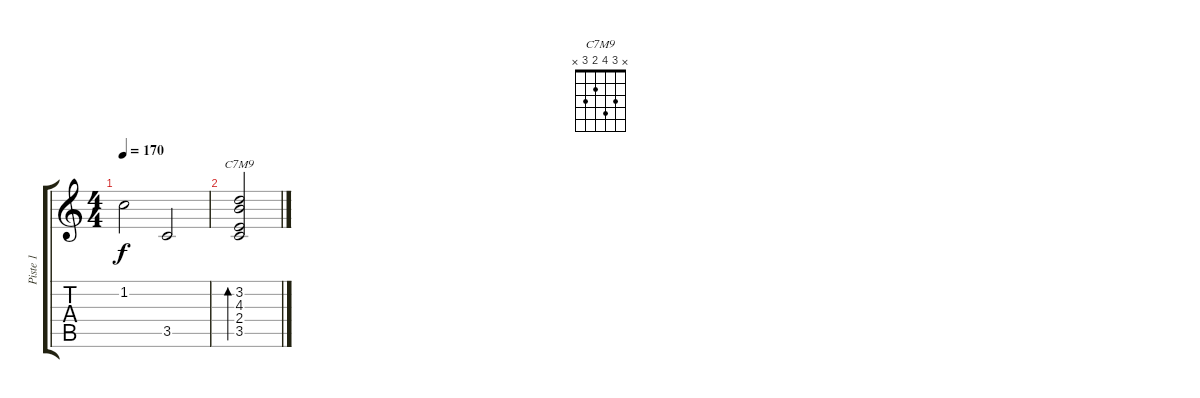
\track ("Piste 1" "Piste 1") {instrument electricbasspick}
\staff {score tabs}
\tuning (E4 B3 G3 D3 A2 E2) {hide}
\chord ("C7M9" x 3 4 2 3 x)
\ts (4 4)
\tempo 170
\clef g2
\ks c
1.2.2{dy f} 3.5.2 |
(3.2 4.3 2.4 3.5).2{bd 480 ch "C7M9"}
